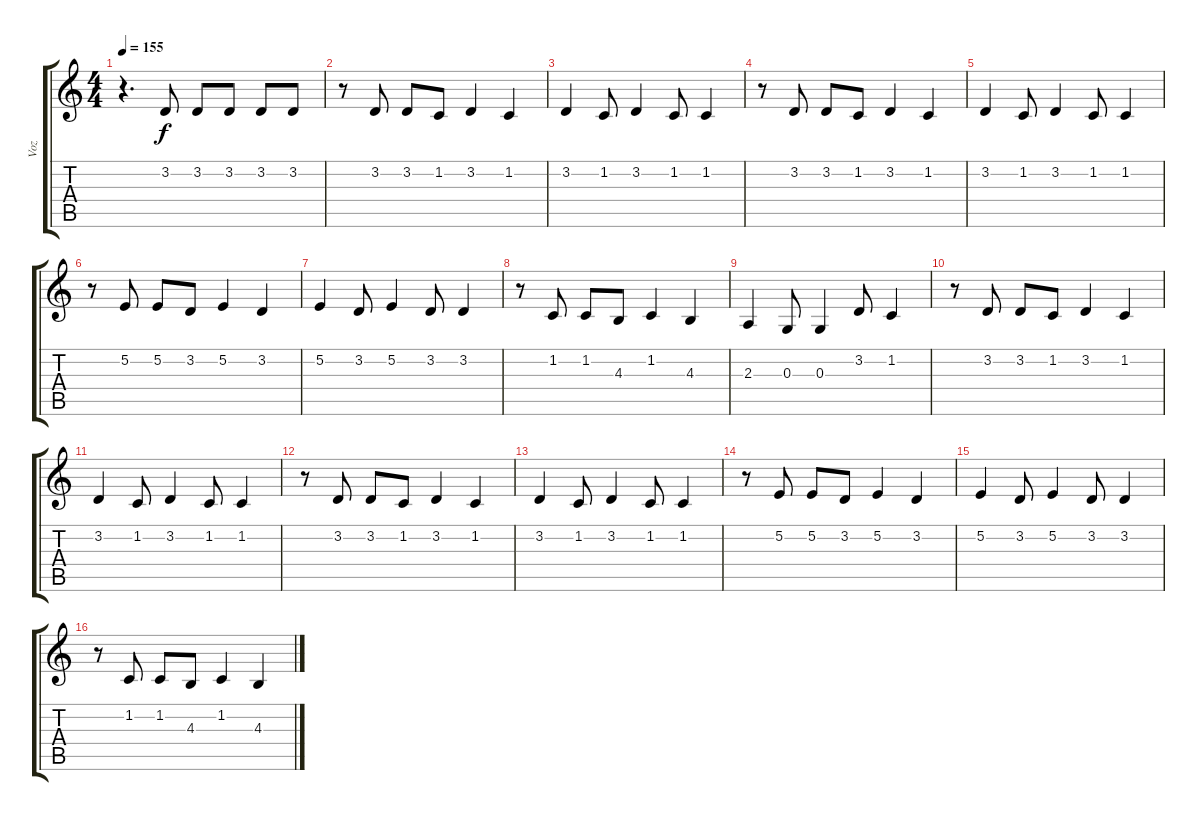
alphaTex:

\track ("Voz" "Voz") {instrument flute}
\staff {score tabs}
\tuning (E4 B3 G3 D3 A2 E2) {hide}
\ts (4 4)
\tempo 155
\clef g2
\ks c
r.4{d dy f} 3.2.8 3.2.8 3.2.8 3.2.8 3.2.8 |
r.8 3.2.8 3.2.8 1.2.8 3.2.4 1.2.4 |
3.2.4 1.2.8 3.2.4 1.2.8 1.2.4 |
r.8 3.2.8 3.2.8 1.2.8 3.2.4 1.2.4 |
3.2.4 1.2.8 3.2.4 1.2.8 1.2.4 |
r.8 5.2.8 5.2.8 3.2.8 5.2.4 3.2.4 |
5.2.4 3.2.8 5.2.4 3.2.8 3.2.4 |
r.8 1.2.8 1.2.8 4.3.8 1.2.4 4.3.4 |
2.3.4 0.3.8 0.3.4 3.2.8 1.2.4 |
r.8 3.2.8 3.2.8 1.2.8 3.2.4 1.2.4 |
3.2.4 1.2.8 3.2.4 1.2.8 1.2.4 |
r.8 3.2.8 3.2.8 1.2.8 3.2.4 1.2.4 |
3.2.4 1.2.8 3.2.4 1.2.8 1.2.4 |
r.8 5.2.8 5.2.8 3.2.8 5.2.4 3.2.4 |
5.2.4 3.2.8 5.2.4 3.2.8 3.2.4 |
r.8 1.2.8 1.2.8 4.3.8 1.2.4 4.3.4
